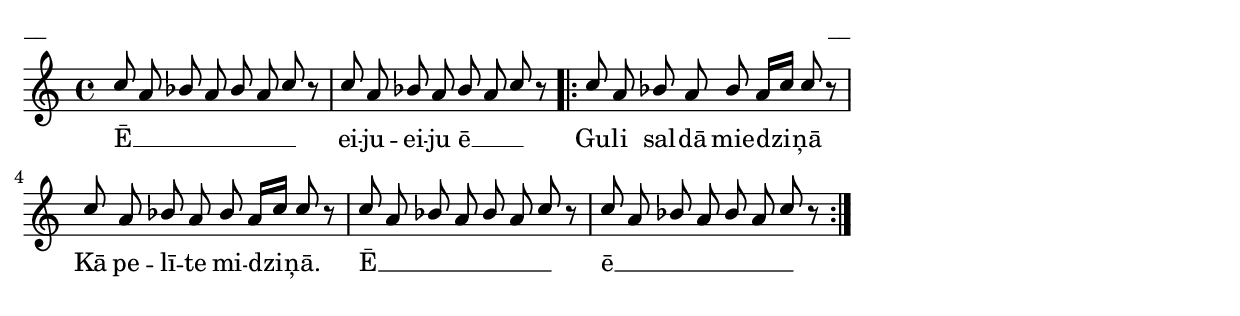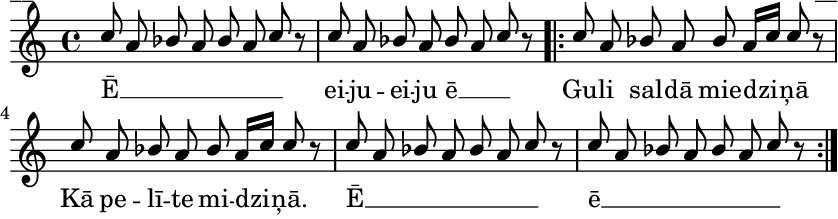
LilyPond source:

\version "2.13.18"
#(ly:set-option 'crop #t)

%\header {
%    title = "Guli saldā miedziņā"
%}
\paper {
line-width = 14\cm
left-margin = 0.4\cm
between-system-padding = 0.1\cm
between-system-space = 0.1\cm
}
\layout {
indent = #0
ragged-last = ##f
}

voiceA = \relative c' {
\clef "treble"
\key a \minor
\time 4/4
\stemUp
c'8 a bes a bes a c r | 
c8 a bes a bes a c r |
\repeat volta 2 {
c8 a bes a bes a16[ c] c8 r |
c8 a bes a bes a16[ c] c8 r |
c8 a bes a bes a c r | 
c8 a bes a bes a c r |
}
} 

lyricA = \lyricmode {
Ē __ _ _ _ _ _ _  ei -- ju -- ei -- ju ē __ _ _ 
Gu -- li sal -- dā mie -- dzi -- ņā
Kā pe -- lī -- te mi -- dzi -- ņā. 
Ē __ _ _ _ _ _ _ ē __ _ _ _ _ _ _
} 

fullScore = <<
\new Staff {
<<
\new Voice = "voiceA" { \oneVoice \autoBeamOff \voiceA }
\new Lyrics \lyricsto "voiceA" \lyricA
>>
}
>>

\score {
\fullScore
\header { piece = "__" opus = "__" }
}
\markup { \with-color #(x11-color 'white) \sans \smaller "__" }
\score {
\unfoldRepeats
\fullScore
\midi {
\context { \Staff \remove "Staff_performer" }
\context { \Voice \consists "Staff_performer" }
}
}


